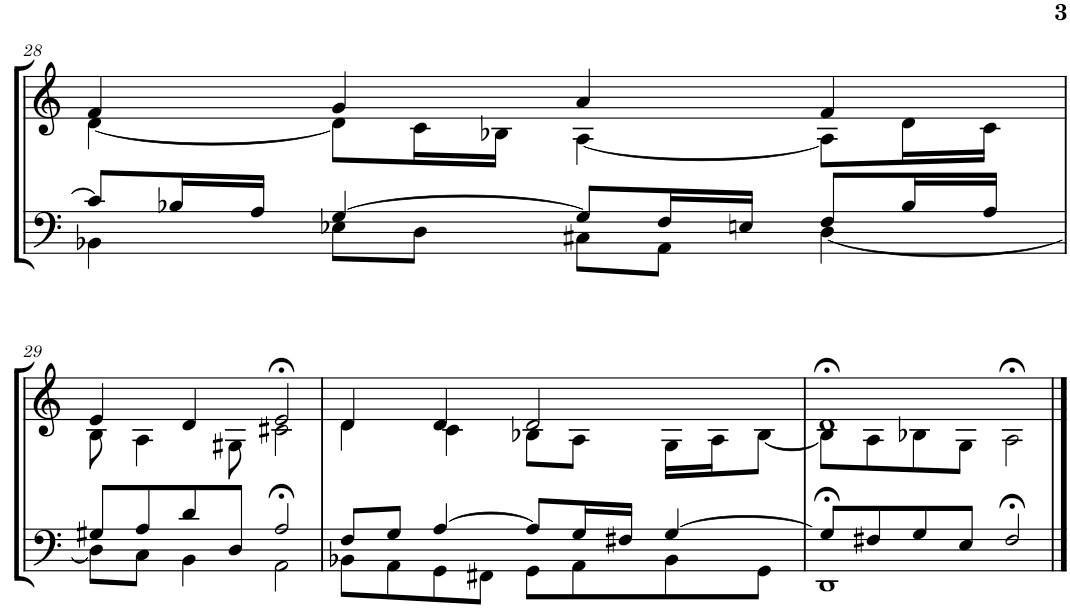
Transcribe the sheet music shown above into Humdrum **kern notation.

**kern	**kern
*part2	*part1
*staff2	*staff1
*I"Tenor/Baß	*I"Sopran/Alt
!!LO:PB:g=z
*clefF4	*clefG2
*k[]	*k[]
*M4/4	*M4/4
=28	=28
*^	*^
8c/L]	4BB-X\	4f/	[4d\
16B-X/L	.	.	.
16A/JJ	.	.	.
[4G/	8E-X\L	4g/	8d\L]
.	8D\J	.	16c\L
.	.	.	16B-X\JJ
8G/L]	8C#X\L	4a/	[4A\
16F/L	8AA\J	.	.
16En/JJ	.	.	.
8F/L	[4D\	4f/	8A\L]
16B-/L	.	.	16d\L
16A/JJ	.	.	16c\JJ
!!LO:LB:g=z	!!
=29	=29	=29	=29
8G#X/L	8D\L]	4e/	8B\
8A/	8C\J	.	4A\
8d/	4BB\	4d/	.
8D/J	.	.	8G#X\
2A/	2AA>\	2e>/	2c#X\
=30	=30	=30	=30
8F/L	8BB-X\L	4d/	4d\
8G/J	8AA\	.	.
[4A/	8GG\	4d/	4c\
.	8FF#X\J	.	.
8A/L]	8GG\L	2d/	8B-X\L
16G/L	8AA\	.	8A\J
16F#X/JJ	.	.	.
[4G/	8BB-\	.	16G\LL
.	.	.	16A\J
.	8GG\J	.	[8B-\J
=31	=31	=31	=31
8G/L]	1DD>	1d>	8B-\L]
8F#X/	.	.	8A\
8G/	.	.	8B-X\
8E/J	.	.	8G\J
2F#>/	.	.	2A>\
*v	*v	*	*
*	*v	*v
==	==
*-	*-
